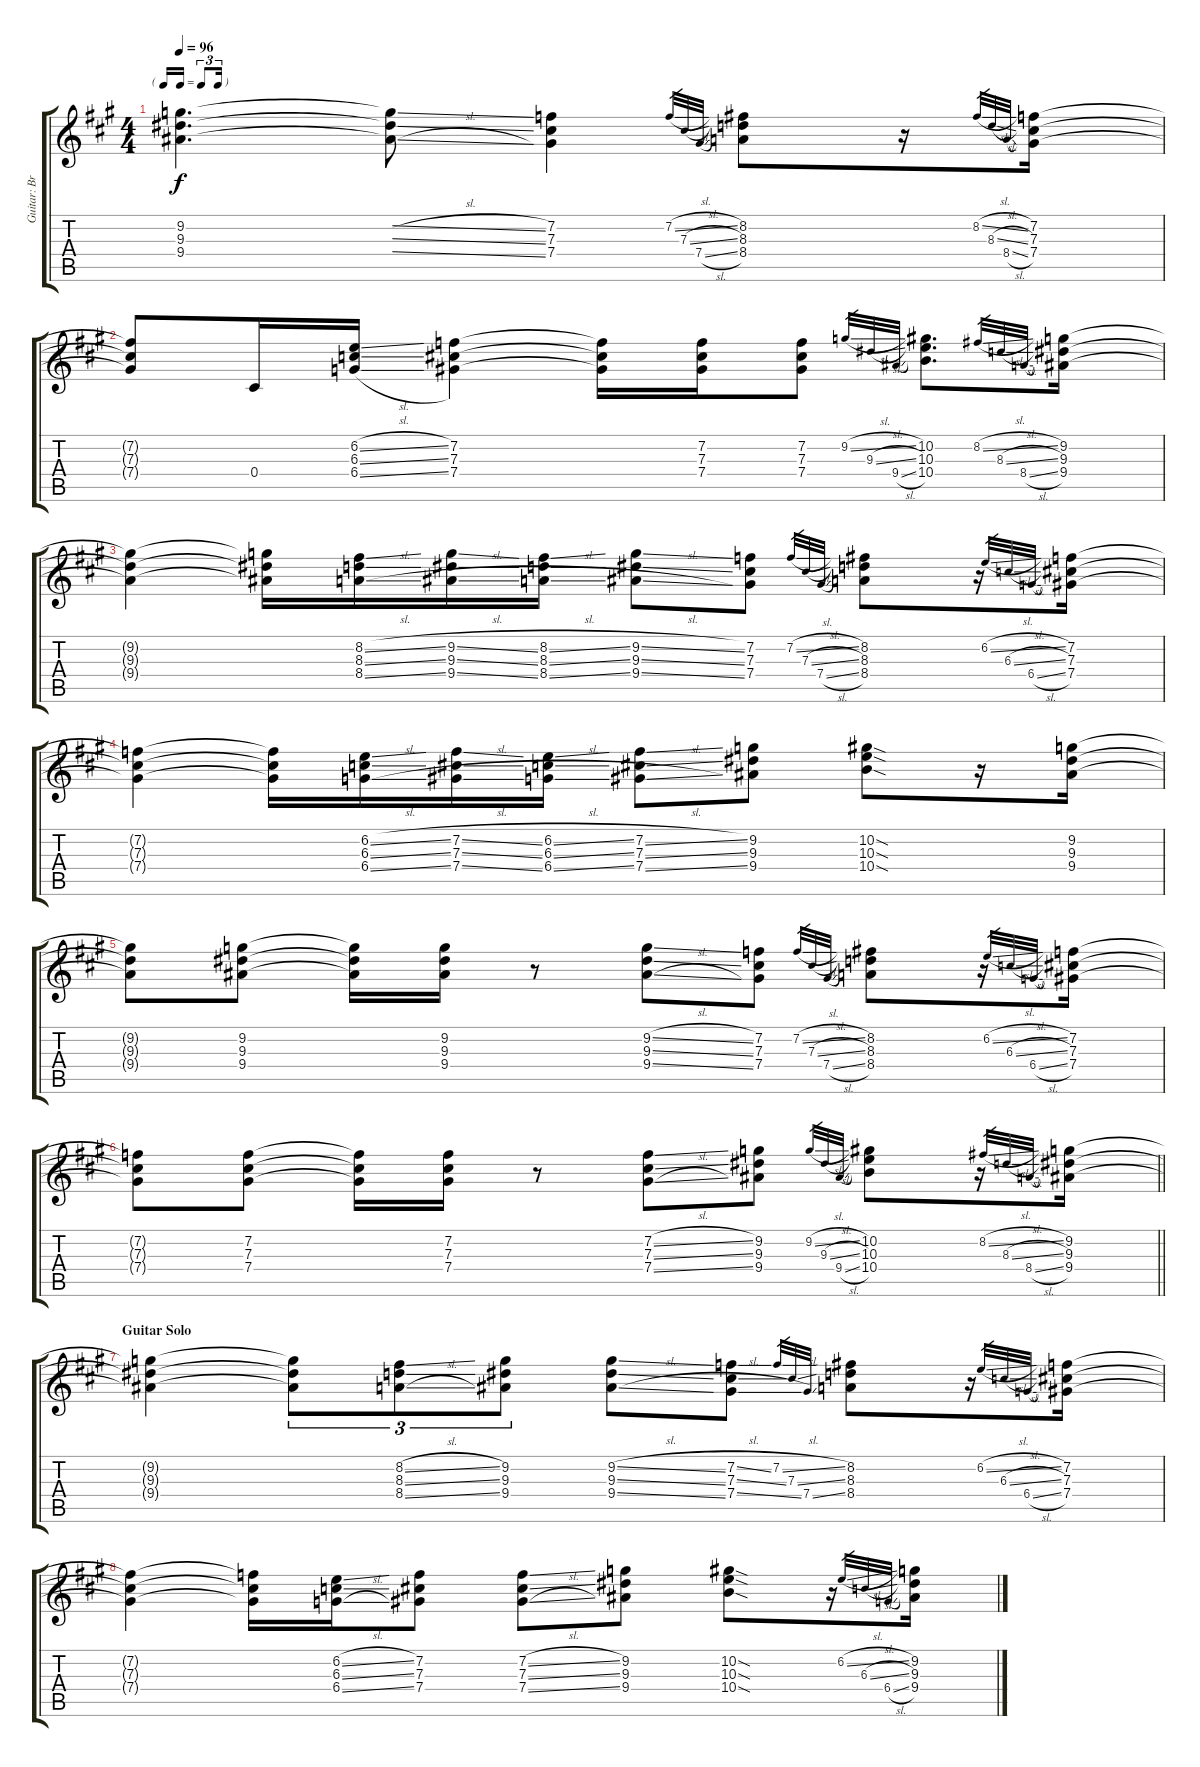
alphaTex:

\track ("Guitar: Brad" "Guitar: Br") {instrument distortionguitar}
\staff {score tabs}
\tuning (Eb4 Bb3 Gb3 Db3 Ab2 Eb2) {hide}
\ts (4 4)
\tf triplet16th
\tempo 96
\clef g2
\ks a
(9.2{t} 9.3{t} 9.4{t}).4{d dy f} (9.2{sl t} 9.3{sl t} 9.4{sl t}).8 (7.2 7.3 7.4).4 7.2{sl}.32{gr} 7.3{sl}.32{gr} 7.4{sl}.32{gr} (8.2 8.3 8.4).8 r.16 8.2{sl}.32{gr} 8.3{sl}.32{gr} 8.4{sl}.32{gr} (7.2 7.3 7.4).16 |
(7.2{t} 7.3{t} 7.4{t}).8 0.4.16 (6.2{sl} 6.3{sl} 6.4{sl}).16 (7.2 7.3 7.4).4 (7.2{t} 7.3{t} 7.4{t}).16 (7.2 7.3 7.4).16 (7.2 7.3 7.4).8 9.2{sl}.32{gr} 9.3{sl}.32{gr} 9.4{sl}.32{gr} (10.2 10.3 10.4).8{d} 8.2{sl}.32{gr} 8.3{sl}.32{gr} 8.4{sl}.32{gr} (9.2 9.3 9.4).16 |
(9.2{t} 9.3{t} 9.4{t}).4 (9.2{t} 9.3{t} 9.4{t}).16 (8.2{sl} 8.3{sl} 8.4{sl}).16 (9.2{sl} 9.3{sl} 9.4{sl}).16 (8.2{sl} 8.3{sl} 8.4{sl}).16 (9.2{sl} 9.3{sl} 9.4{sl}).8 (7.2 7.3 7.4).8 7.2{sl}.32{gr} 7.3{sl}.32{gr} 7.4{sl}.32{gr} (8.2 8.3 8.4).8 r.16 6.2{sl}.32{gr} 6.3{sl}.32{gr} 6.4{sl}.32{gr} (7.2 7.3 7.4).16 |
(7.2{t} 7.3{t} 7.4{t}).4 (7.2{t} 7.3{t} 7.4{t}).16 (6.2{sl} 6.3{sl} 6.4{sl}).16 (7.2{sl} 7.3{sl} 7.4{sl}).16 (6.2{sl} 6.3{sl} 6.4{sl}).16 (7.2{sl} 7.3{sl} 7.4{sl}).8 (9.2 9.3 9.4).8 (10.2{sod} 10.3{sod} 10.4{sod}).8 r.16 (9.2 9.3 9.4).16 |
(9.2{t} 9.3{t} 9.4{t}).8 (9.2 9.3 9.4).8 (9.2{t} 9.3{t} 9.4{t}).16 (9.2 9.3 9.4).16 r.8 (9.2{sl} 9.3{sl} 9.4{sl}).8 (7.2 7.3 7.4).8 7.2{sl}.32{gr} 7.3{sl}.32{gr} 7.4{sl}.32{gr} (8.2 8.3 8.4).8 r.16 6.2{sl}.32{gr} 6.3{sl}.32{gr} 6.4{sl}.32{gr} (7.2 7.3 7.4).16 |
\barLineRight lightlight
(7.2{t} 7.3{t} 7.4{t}).8 (7.2 7.3 7.4).8 (7.2{t} 7.3{t} 7.4{t}).16 (7.2 7.3 7.4).16 r.8 (7.2{sl} 7.3{sl} 7.4{sl}).8 (9.2 9.3 9.4).8 9.2{sl}.32{gr} 9.3{sl}.32{gr} 9.4{sl}.32{gr} (10.2 10.3 10.4).8 r.16 8.2{sl}.32{gr} 8.3{sl}.32{gr} 8.4{sl}.32{gr} (9.2 9.3 9.4).16 |
\section ("" "Guitar Solo")
(9.2{t} 9.3{t} 9.4{t}).4 (9.2{t} 9.3{t} 9.4{t}).8{tu (3 2)} (8.2{sl} 8.3{sl} 8.4{sl}).8{tu (3 2)} (9.2 9.3 9.4).8{tu (3 2)} (9.2{sl} 9.3{sl} 9.4{sl}).8 (7.2{sl} 7.3{sl} 7.4{sl}).8 7.2{sl}.32{gr} 7.3{sl}.32{gr} 7.4{sl}.32{gr} (8.2 8.3 8.4).8 r.16 6.2{sl}.32{gr} 6.3{sl}.32{gr} 6.4{sl}.32{gr} (7.2 7.3 7.4).16 |
(7.2{t} 7.3{t} 7.4{t}).4 (7.2{t} 7.3{t} 7.4{t}).16 (6.2{sl} 6.3{sl} 6.4{sl}).16 (7.2 7.3 7.4).8 (7.2{sl} 7.3{sl} 7.4{sl}).8 (9.2 9.3 9.4).8 (10.2{sod} 10.3{sod} 10.4{sod}).8 r.16 6.2{sl}.32{gr} 6.3{sl}.32{gr} 6.4{sl}.32{gr} (9.2 9.3 9.4).16
